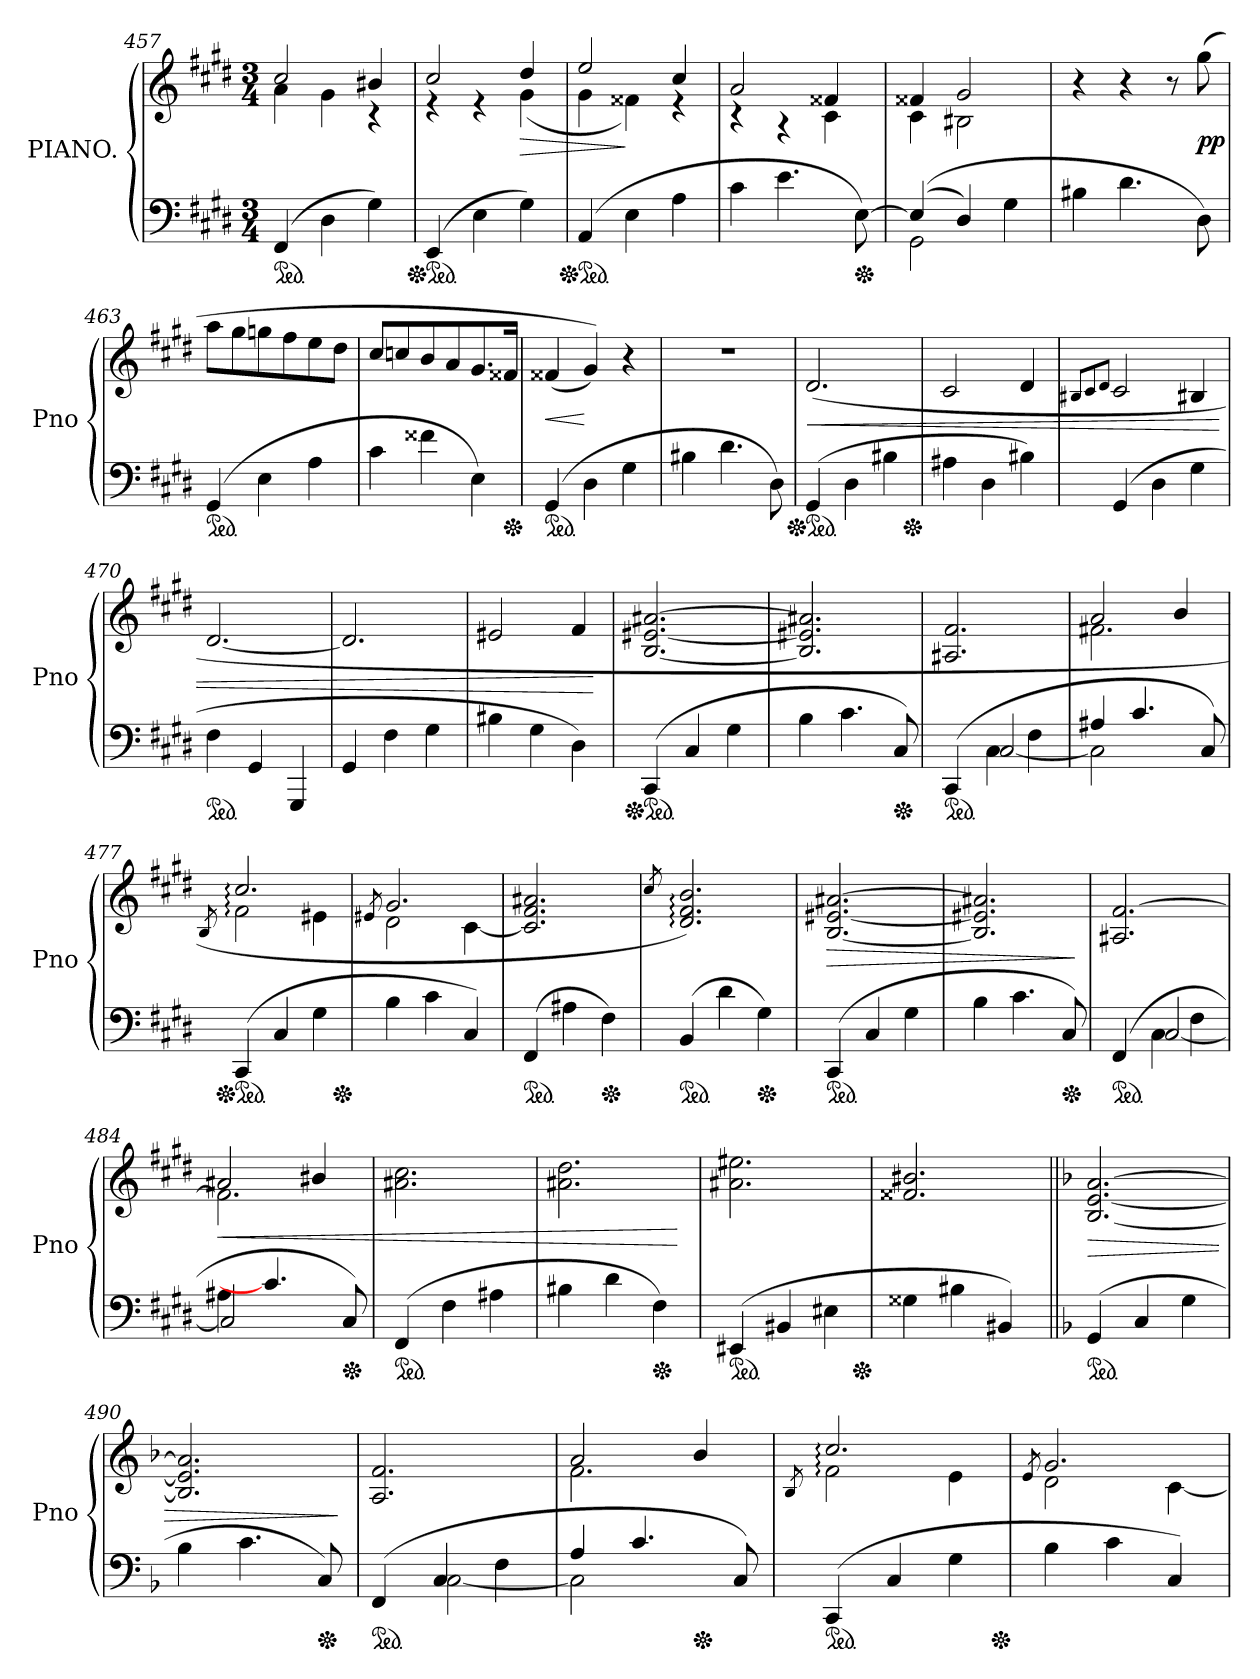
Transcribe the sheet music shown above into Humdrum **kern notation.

**kern	**kern	**dynam
*part1	*part1	*part1
*staff2	*staff1	*staff1/2
*I"PIANO.	*	*
*I'Pno	*	*
*clefF4	*clefG2	*
*k[f#c#g#d#]	*k[f#c#g#d#]	*
*M3/4	*M3/4	*
=457	=457	=457
*	*^	*
*ped	*	*	*
(>4FF#	2cc#	4a	.
4D#	.	4g#	.
4G#)	4b#X	4rc	.
=458	=458	=458	=458
*Xped	*	*	*
*ped	*	*	*
(>4EE	2cc#	4re	.
4E	.	4re	.
4G#)	4dd#	(<4g#	>
=459	=459	=459	=459
*Xped	*	*	*
*ped	*	*	*
(<4AA	2ee	4g#	.
4E	.	4f##X)	]
4A	4cc#	4re	.
=460	=460	=460	=460
4c#	2a	4rc	.
4.e	.	4rA	.
.	4f##X	4c#	.
*Xped	*	*	*
[8E)	.	.	.
=461	=461	=461	=461
*^	*	*	*
(<(>4E]	2GG#	4f##X	4c#	.
4D#)	.	2g#	2B#X	.
4G#	4ryy	.	.	.
*v	*v	*	*	*
*	*v	*v	*
=462	=462	=462
4B#X	4r	.
4.d#	4r	.
.	8r	.
8D#)	(>8gg#	pp
=463	=463	=463
*ped	*	*
(>4GG#	8aaL	.
.	8gg#	.
4E	8ggn	.
.	8ff#	.
4A	8ee	.
.	8dd#J	.
=464	=464	=464
4c#	8cc#L	.
.	8ccn	.
4f##X	8b	.
.	8a	.
4E)	8.g#	.
*Xped	*	*
.	16f##XJk	.
=465	=465	=465
*ped	*	*
(>4GG#	(<4f##X	<
4D#	4g#))	[
4G#	4r	.
=466	=466	=466
4B#X	2.rdd	.
4.d#	.	.
8D#)	.	.
=467	=467	=467
*Xped	*	*
*ped	*	*
(>4GG#	(>2.d#	<
4D#	.	.
4B#X	.	.
*Xped	*	*
=468	=468	=468
4A#X	2c#	.
4D#	.	.
4B#X)	4d#	.
=469	=469	=469
.	8qqB#X/L	.
.	8qqc#/	.
.	8qqd#/J	.
(>4GG#	2c#	.
4D#	.	.
4G#	4B#X	.
=470	=470	=470
*ped	*	*
4F#	[2.d#	.
4GG#	.	.
4GGG#	.	.
=471	=471	=471
4GG#	2.d#]	.
4F#	.	.
4G#	.	.
=472	=472	=472
4B#X	2e#X	.
4G#	.	.
4D#)	4f#	.
.	.	[
=473	=473	=473
*Xped	*	*
*ped	*	*
(<4CC#	[2.B [2.e#X [2.a#X	.
4C#	.	.
4G#	.	.
=474	=474	=474
4B	2.B] 2.e#X] 2.a#X]	.
4.c#	.	.
*Xped	*	*
8C#)	.	.
=475	=475	=475
*^	*	*
*ped	*	*	*
(>4CC#	4ryy	2.A#X 2.f#	.
4C#\	[2C#/	.	.
4F#\	.	.	.
=476	=476	=476	=476
*	*	*^	*
4A#X	2C#]	2a	2.f#X	.
4.c#	.	.	.	.
.	4ryy	4b	.	.
8C#)	.	.	.	.
*v	*v	*	*	*
=477	=477	=477	=477
.	8qB/	.	.
*Xped	*	*	*
*ped	*	*	*
(>4CC#	2.cc#:	2f#:	.
4C#	.	.	.
4G#	.	4e#X	.
*Xped	*	*	*
=478	=478	=478	=478
.	8qe#X/	.	.
4B	2.g#	2d#	.
4c#	.	.	.
4C#)	.	[4c#\	.
*	*v	*v	*
=479	=479	=479
*ped	*	*
(<4FF#	2.c#] 2.f# 2.a#X	.
4A#X	.	.
*Xped	*	*
4F#)	.	.
=480	=480	=480
.	8qcc#/	.
*ped	*	*
(>4BB/	2.d#: 2.f#: 2.b:)	.
4d#	.	.
*Xped	*	*
4G#)	.	.
=481	=481	=481
*ped	*	*
(<4CC#	[2.B [2.e#X [2.a#X	>
4C#	.	.
4G#	.	.
=482	=482	=482
4B	2.B] 2.e#X] 2.a#X]	.
4.c#	.	.
*Xped	*	*
8C#)	.	.
.	.	]
=483	=483	=483
*^	*	*
*ped	*	*	*
(>4FF#/	4ryy	2.A#X [2.f#	.
4C#\	[2C#/	.	.
4F#\	.	.	.
=484	=484	=484	=484
*	*	*^	*
4A#X\	2C#/]	2a#X	2.f#]	<
4.c#]	.	.	.	.
.	4ryy	4b#X	.	.
*Xped	*	*	*	*
8C#)	.	.	.	.
*v	*v	*	*	*
*	*v	*v	*
=485	=485	=485
*ped	*	*
(<4FF#	2.a#X 2.cc#	.
4F#	.	.
4A#X	.	.
=486	=486	=486
4B#X	2.a#X 2.dd#	.
4d#	.	.
*Xped	*	*
4F#)	.	.
.	.	[
=487	=487	=487
*ped	*	*
(<4EE#X	2.a#X 2.ee#X	.
4BB#X	.	.
4E#X\	.	.
*Xped	*	*
=488	=488	=488
4G##X	2.f##X 2.b#X	.
4B#X	.	.
4BB#X)	.	.
*k[]	*k[]	*
=489||	=489||	=489||
*k[b-]	*k[b-]	*
*ped	*	*
(<4GG/	[2.B- [2.e [2.a	>
4C/	.	.
4G\	.	.
=490	=490	=490
4B-	2.B-] 2.e] 2.a]	.
4.c	.	.
*Xped	*	*
8C/)	.	.
.	.	]
=491	=491	=491
*^	*	*
*ped	*	*	*
(>4FF/	4ryy	2.A 2.f	.
4C/	[2C\	.	.
4F\	.	.	.
=492	=492	=492	=492
*	*	*^	*
4A/	2C\]	2a	2.f	.
4.c/	.	.	.	.
*Xped	*	*	*	*
.	4ryy	4b-	.	.
8C/)	.	.	.	.
*v	*v	*	*	*
=493	=493	=493	=493
.	8qB-/	.	.
*ped	*	*	*
(>4CC	2.cc:	2f:	.
4C	.	.	.
4G	.	4e	.
*Xped	*	*	*
=494	=494	=494	=494
.	8qe/	.	.
4B-	2.g	2d	.
4c	.	.	.
4C/)	.	[4c	.
*	*v	*v	*
=	=	=
*-	*-	*-
